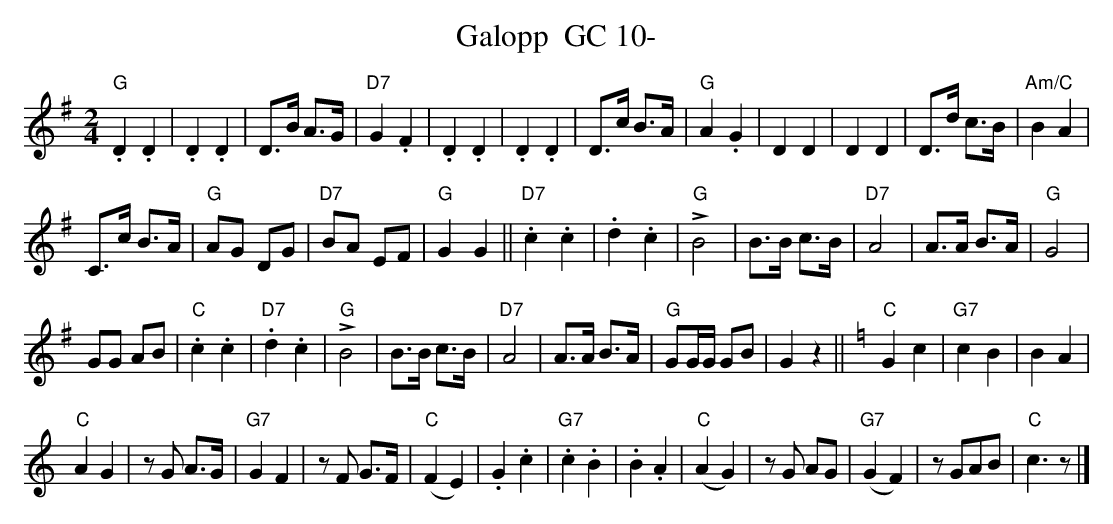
X:1
T:Galopp  GC 10-
M:2/4
L:1/8
K:G %%MIDI gchordon
"G".D2.D2 | .D2 .D2 | D>B A>G | "D7"G2.F2 | .D2.D2 | .D2 .D2 | D>c B>A | \
"G"A2.G2 | D2D2 | D2D2 | D>d c>B | "Am/C"B2A2 |
C>c B>A | "G"AG DG | \
"D7"BA EF | "G"G2G2 || "D7".c2.c2 | .d2.c2 | "G"!>!B4 | B>B c>B | "D7"A4 | \
A>A B>A | "G"G4 |
GG AB | "C".c2.c2 | "D7".d2.c2 | "G"!>!B4 | B>B c>B | \
"D7"A4 | A>A B>A | "G"GG/2G/2 GB | G2z2 || [K:C] "C"G2c2 | "G7"c2B2 | B2A2 |
"C"A2G2 | zG A>G | "G7"G2F2 | zF G>F | "C"(F2E2) | .G2.c2 | "G7".c2.B2 | \
.B2.A2 | "C"(A2G2) | zG AG | "G7"(G2F2) | zGAB | "C"c3z |]
